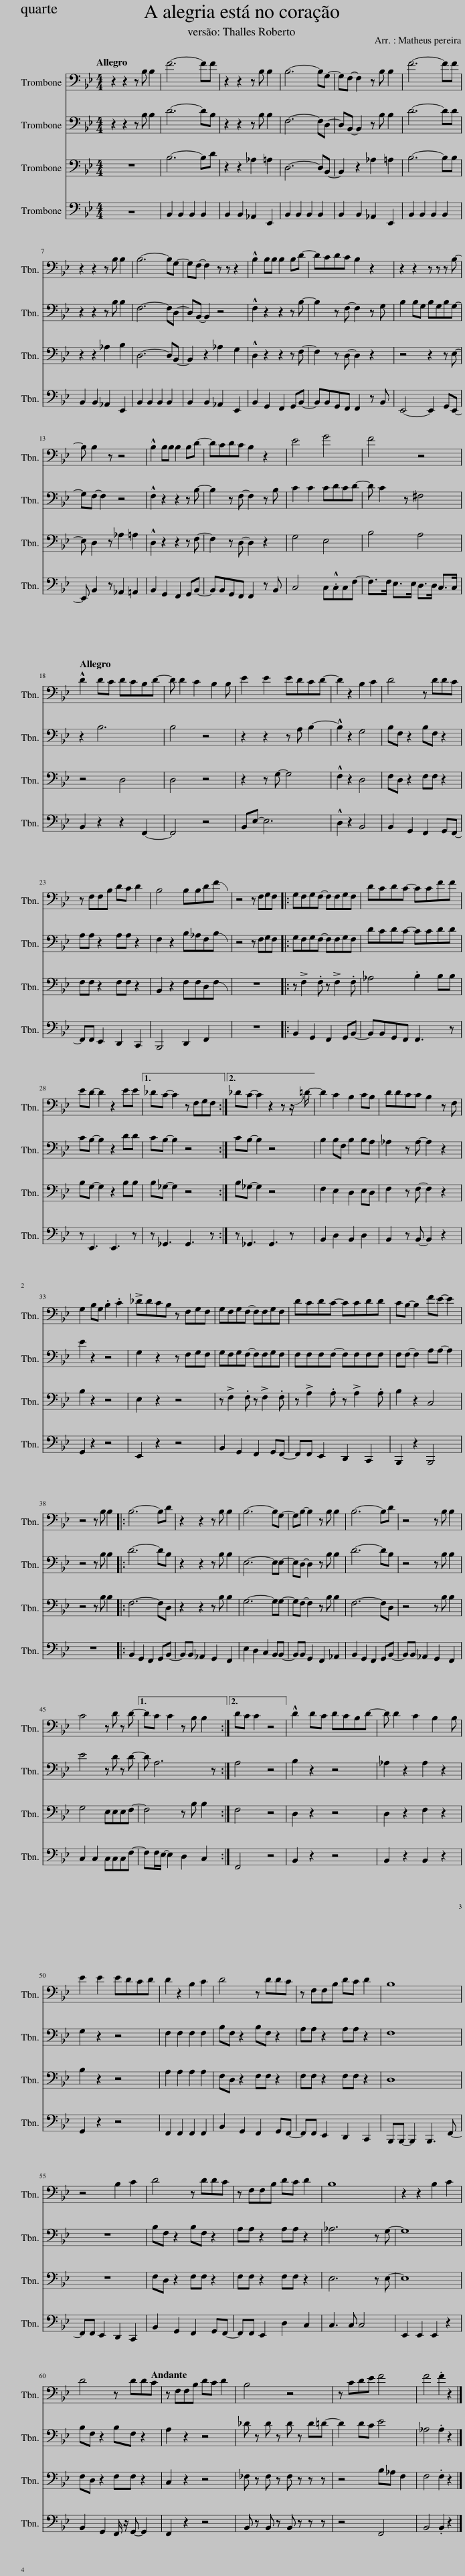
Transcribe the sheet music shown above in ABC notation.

X:1
%%score 1 2 3 4
L:1/8
Q:1/4=144
M:4/4
I:linebreak $
K:Bb
V:1 bass
V:2 bass
V:3 bass
V:4 bass
V:1
 z2 z2 z B, B,2 | F6- FF | z2 z2 z B, B,2 | B,6- B,G,- | G,F,- F,2 z B, B,2 | %5
 F6- FF |$ z2 z2 z B, B,2 | B,6- B,G,- | G,F,- F,2 z z z2 | !^!B,2 B,B, B,2 B,D- | %10
 DCDC B,2 z2 | z2 z2 z z z B,- |$ B, B,2 z z4 | !^!B,2 B,B, B,2 B,D- | DCDC B,2 z2 | %15
 E4 G4 | F4 z4 |$[Q:1/4=144] !^!D2 DC DCB,D- | D D2 C2 B,2 B, | E2 E2 EDCD- | %20
 D2 z2 B,2 C2 | D4 z DDC |$ z F,F,B, DC D2 | B,4 B,B,DF | z4 z F,G,F, |: %25
 G,F,G,F,- F,F,G,F, | DCDC- CCFF |$ ED- D2 z2 EE |1 _DC- C2 z F,G,F, :|2 _DC- C2 z2 z z/ !slide!=D/- || %30
 D2 C2 B,2 CB, | DDCC B,2 z F, |$ G,2 B,G, .B,2 .C2 | !>!_DDCB, z F,G,F, | G,F,G,F,- F,F,G,F, | %35
 DCDC- CCDD | CB,- B,2 FE- E2 |$ z4 z B, B,2 |: B,6- B,D | z2 z2 z B, B,2 | %40
 B,6- B,G,- | G,B,- B,2 z B, B,2 | B,6- B,D | z4 z B, B,2 |$ C4 z D z D- |1 %45
 DC C2 z B, B,2 :|2 DC C2 z4 || !^!D2 DC DCB,D- | D D2 C2 B,2 B, |$ E2 E2 EDCD- | %50
 D2 z2 B,2 C2 | D4 z DDC | z F,F,B, DC D2 | B,8 |$ z4 B,2 C2 | %55
 D4 z DDC | z F,F,B, DC D2 | B,8 | z2 z2 B,2 C2 |$ D4 z DD[Q:1/4=92]C | %60
 z F,F,B, DC D2 | B,4 z4 | z CDE F4 | F4 .F2 z2 |] %64
V:2
 z2 z2 z B, B,2 | D6- DB, | z2 z2 z B, B,2 | F,6- F,D,- | D,B,,- B,,2 z B, B,2 | %5
 D6- DD |$ z2 z2 z B, B,2 | F,6- F,D,- | D,B,,- B,,2 z4 | !^!F,2 z2 z2 z B,- | %10
 B,2 z F,- F,2 z G, | B,2 B,G, B,G,B,G,- |$ G,F,- F,2 z4 | !^!F,2 z2 z2 z B,- | B,2 z F,- F,2 z B, | %15
 C2 C2 CDCD- | D C2 z ^F,4 |$ z2 B,6 | B,4 z4 | z2 z2 z A, B,2- | %20
 !^!B,2 z2 G,4 | B,F, z2 B,F, z2 |$ A,A, z2 A,A, z2 | F,2 z2 B,_A,F,B, | z4 z F,G,F, |: %25
 G,F,G,F,- F,F,G,F, | DCDC- CCDD |$ CB,- B,2 z2 DD |1 CB,- B,2 z4 :|2 CB,- B,2 z4 || %30
 B,2 B,F, B,2 B,A, | _A,2 z A,- A,2 z2 |$ E2 z2 z4 | G,2 z2 z F,G,F, | G,F,G,F,- F,F,G,F, | %35
 F,F,F,F,- F,F,F,F, | F,F,- F,2 A,A,- A,2 |$ z4 z B, B,2 |: D6- DB, | z2 z2 z B, B,2 | %40
 E,6- E,E,- | E,D,- D,2 z B, B,2 | D6- DB, | z4 z B, B,2 |$ E4 z D z D- |1 %45
 D A,6 z :|2 A,4 z4 || B,2 z2 z4 | _A,2 z2 A,2 z2 |$ G,2 z2 z4 | %50
 F,2 F,2 F,2 F,2 | B,F, z2 B,F, z2 | A,A, z2 A,A, z2 | F,8 |$ z8 | %55
 B,F, z2 B,F, z2 | A,A, z2 A,A, z2 | _A,6 z G,- | G,8 |$ B,F, z2 B,F, z2 | %60
 A,2 z2 z4 | _D z D z D z D=D- | D2 DC E4 | _A,4 .A,2 z2 |] %64
V:3
 z8 | B,6- B,D | z2 z2 _A,2 =A,2 | D,6- D,B,,- | B,,2 z2 _A,2 =A,2 | %5
 B,6- B,B, |$ z2 z2 _A,2 B,2 | D,6- D,B,,- | B,,2 z2 _A,2 G,2 | !^!D,2 z2 z2 z F,- | %10
 F,2 z D,- D,2 z2 | z4 z2 z E,- |$ E, D,2 z _A,2 =A,2 | !^!D,2 z2 z2 z F,- | F,2 z D,- D,2 z2 | %15
 G,4 E,4 | B,4 A,4 |$ z4 D,4 | D,4 z4 | z2 z G,- G,4 | %20
 !^!F,2 z2 D,4 | F,D, z2 F,F, z2 |$ F,F, z2 F,F, z2 | B,,2 z2 F,F,D,F, | z8 |: %25
 z !>!F,2 .F, z !>!F,2 .F, | _A,4 .B,2 B,B, |$ B,G,- G,2 z2 B,B, |1 B,_G,- G,2 z4 :|2 B,_G,- G,2 z4 || %30
 F,2 E,2 D,2 E,D, | F,2 z F,- F,2 z2 |$ B,2 z2 z4 | E,2 z2 z4 | z !>!F,2 .F, z !>!F,2 .F, | %35
 z !>!A,2 .A, z !>!A,2 .A, | B,2 z2 C,4 |$ z4 z B, B,2 |: F,6- F,D, | z2 z2 z B, B,2 | %40
 G,6- G,G,- | G,F,- F,2 z B, B,2 | F,6- F,D, | z4 z B, B,2 |$ G,4 E,E,E,F,- |1 %45
 F,4 z B, B,2 :|2 F,4 z4 || D,2 z2 z4 | D,2 z2 F,2 z2 |$ B,2 z2 z4 | %50
 A,2 A,2 A,2 A,2 | F,D, z2 F,F, z2 | F,F, z2 F,F, z2 | D,8 |$ z8 | %55
 F,D, z2 F,F, z2 | F,F, z2 F,F, z2 | E,6 z E,- | E,8 |$ F,D, z2 F,F, z2 | %60
 C,2 z2 z4 | _F, z F, z F, z z z | z4 B,_A, F,2 | F,4 .F,2 z2 |] %64
V:4
 z8 | B,,2 B,,2 B,,2 B,,2 | B,,2 B,,2 _A,,2 E,,2 | B,,2 B,,2 B,,2 B,,2 | B,,2 B,,2 _A,,2 E,,2 | %5
 B,,2 B,,2 B,,2 B,,2 |$ B,,2 B,,2 _A,,2 E,,2 | B,,2 B,,2 B,,2 B,,2 | B,,2 B,,2 _A,,2 E,,2 | B,,2 G,,2 F,,2 G,,B,,- | %10
 B,,B,,G,,F,, F,,2 z B,, | E,,4- E,,2 G,,E,,- |$ E,, B,,2 z _A,,2 =A,,2 | B,,2 G,,2 F,,2 G,,B,,- | B,,B,,G,,F,, F,,2 z B,, | %15
 C,4 C,.!^!C,C,F,- | F,>F, E,>E, D,>D, C,>C, |$ B,,2 z2 z2 F,,2- | F,,4 z4 | B,,E,- E,6 | %20
 !^!D,2 z2 B,,4 | B,,2 G,,2 F,,2 G,,F,,- |$ F,,F,, E,,2 D,,2 C,,2 | B,,,4 D,,2 F,,2 | z8 |: %25
 B,,2 G,,2 F,,2 G,,B,,- | B,,B,,G,,F,, F,,3 z |$ z E,,3 E,,3 z |1 z _G,,3 G,,3 z :|2 z _G,,3 G,,3 z || %30
 B,,2 D,2 B,,2 D,2 | B,,2 z B,,- B,,2 z2 |$ G,,2 z2 z4 | E,,2 z2 z4 | B,,2 G,,2 F,,2 G,,F,,- | %35
 F,,F,, E,,2 D,,2 C,,2 | B,,,2 z2 B,,,4 |$ z8 |: B,,2 G,,2 F,,2 G,,B,,- | B,,B,, _A,,2 G,,2 F,,2 | %40
 E,2 D,2 C,2 B,,B,,- | B,,B,, G,,2 F,,2 _A,,2 | B,,2 G,,2 F,,2 G,,B,,- | B,,B,, _A,,2 G,,2 F,,2 |$ C,2 C,2 C,C,C,F,- |1 %45
 F,F,/E,/- E,2 D,2 C,2 :|2 F,,4 z4 || B,,2 z2 z4 | B,,2 z2 B,,2 z2 |$ G,,2 z2 z4 | %50
 F,,2 F,,2 F,,2 F,,2 | B,,2 G,,2 F,,2 G,,F,,- | F,,F,, E,,2 D,,2 C,,2 | B,,,B,,,- B,,,2 B,,,3 F,,- |$ F,,F,, E,,2 D,,2 C,,2 | %55
 B,,2 G,,2 F,,2 G,,F,,- | F,,F,, E,,2 D,2 C,2 | C,3 C, C,4 | E,,2 E,,2 E,,2 z2 |$ B,,2 G,,2 F,,/ z/ G,,- G,,2 | %60
 F,,2 z2 z4 | B,, z B,, z B,, z z z | z4 F,,4 | B,,4 .B,,2 z2 |] %64
